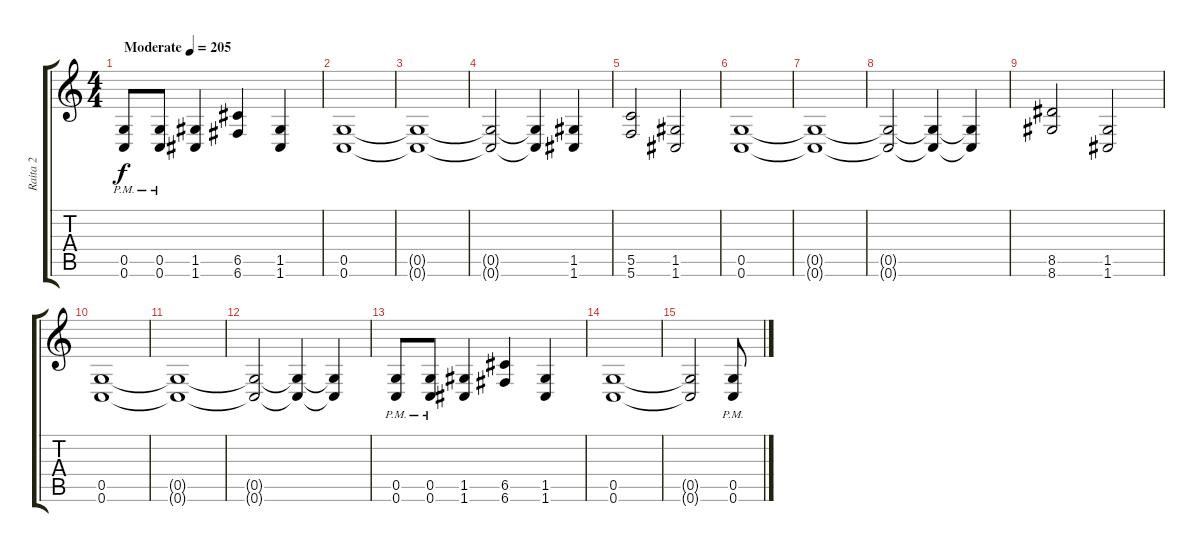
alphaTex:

\track ("Raita 2" "Raita 2") {instrument distortionguitar}
\staff {score tabs}
\tuning (D4 A3 F3 C3 G2 C2) {hide}
\ts (4 4)
\tempo (205 "Moderate")
\clef g2
\ks c
(0.5{pm} 0.6{pm}).8{dy f instrument distortionguitar} (0.5{pm} 0.6{pm}).8 (1.5 1.6).4 (6.5 6.6).4 (1.5 1.6).4 |
(0.5 0.6).1 |
(0.5{t} 0.6{t}).1 |
(0.5{t} 0.6{t}).2 (0.5{t} 0.6{t}).4 (1.5 1.6).4 |
(5.5 5.6).2 (1.5 1.6).2 |
(0.5 0.6).1 |
(0.5{t} 0.6{t}).1 |
(0.5{t} 0.6{t}).2 (0.5{t} 0.6{t}).4 (0.5{t} 0.6{t}).4 |
(8.5 8.6).2 (1.5 1.6).2 |
(0.5 0.6).1 |
(0.5{t} 0.6{t}).1 |
(0.5{t} 0.6{t}).2 (0.5{t} 0.6{t}).4 (0.5{t} 0.6{t}).4 |
(0.5{pm} 0.6{pm}).8 (0.5{pm} 0.6{pm}).8 (1.5 1.6).4 (6.5 6.6).4 (1.5 1.6).4 |
(0.5 0.6).1 |
(0.5{t} 0.6{t}).2 (0.5{pm} 0.6{pm}).8
